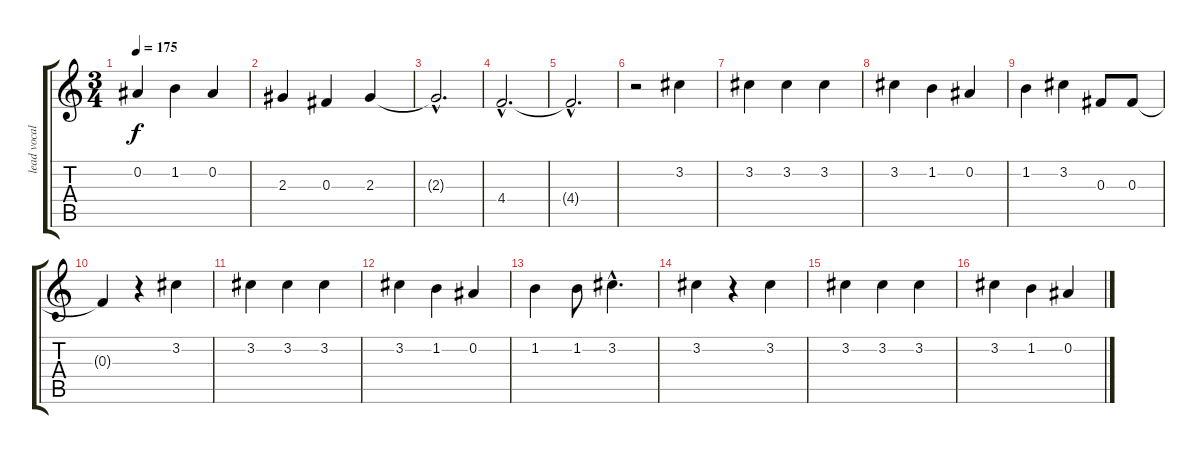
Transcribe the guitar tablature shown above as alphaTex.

\track ("lead vocals" "lead vocal") {instrument acousticguitarsteel}
\staff {score tabs}
\tuning (Eb4 Bb3 Gb3 Db3 Ab2 Eb2) {hide}
\ts (3 4)
\tempo 175
\clef g2
\ks c
0.2.4{dy f} 1.2.4 0.2.4 |
2.3.4 0.3.4 2.3.4 |
2.3{hac t}.2{d} |
4.4{hac}.2{d} |
4.4{hac t}.2{d} |
r.2 3.2.4 |
3.2.4 3.2.4 3.2.4 |
3.2.4 1.2.4 0.2.4 |
1.2.4 3.2.4 0.3.8 0.3.8 |
0.3{t}.4 r.4 3.2.4 |
3.2.4 3.2.4 3.2.4 |
3.2.4 1.2.4 0.2.4 |
1.2.4 1.2.8 3.2{hac}.4{d} |
3.2.4 r.4 3.2.4 |
3.2.4 3.2.4 3.2.4 |
3.2.4 1.2.4 0.2.4
